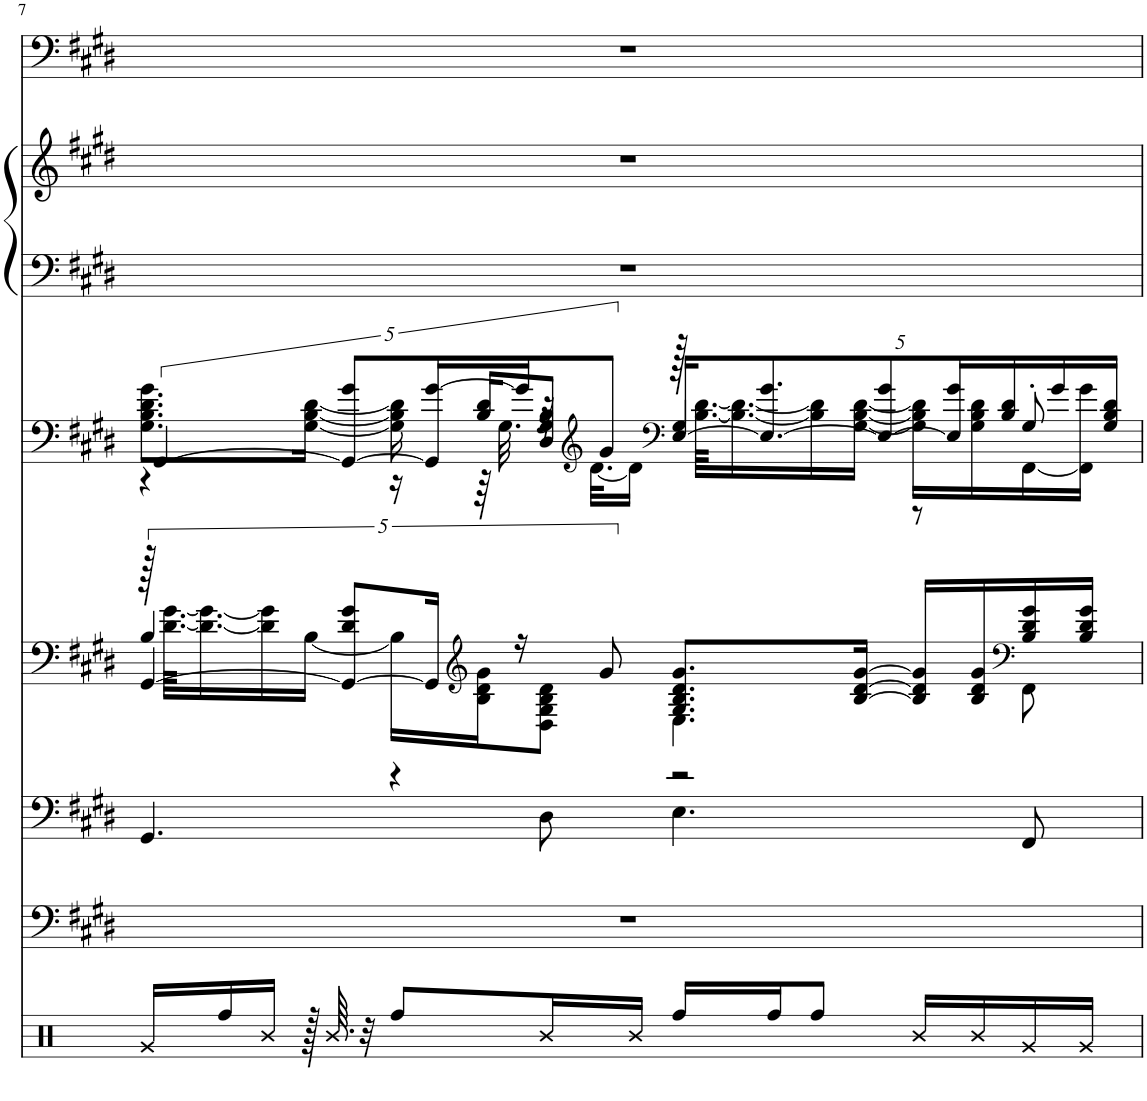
**kern	**kern	**kern	**kern	**kern	**kern	**kern	**kern
*part7	*part6	*part5	*part4	*part3	*part2	*part2	*part1
*staff8	*staff7	*staff6	*staff5	*staff4	*staff3	*staff2	*staff1
*I"Percussion	*I"E.Grand	*I"Nylon Gtr.	*I"Steel Gtr.	*I"Steel Gtr.	*I"Bright Piano	*	*I"Synth Bass 2
*	*	*	*	*	*I'Pno	*	*
!!LO:PB:g=z
*clefX	*clefF4	*clefF4	*clefG2	*clefF4	*clefF4	*clefG2	*clefF4
*k[]	*k[f#c#g#d#]	*k[f#c#g#d#]	*k[f#c#g#d#]	*k[f#c#g#d#]	*k[f#c#g#d#]	*k[f#c#g#d#]	*k[f#c#g#d#]
*M4/4	*M4/4	*M4/4	*M4/4	*M4/4	*M4/4	*M4/4	*M4/4
=7	=7	=7	=7	=7	=7	=7	=7
*	*	*	*^	*^	*	*	*
*	*	*	*	*^	*	*^	*	*	*
16Rg/LL	1r	4.GG#/	[5GG#/	128r	4B/	[5GG#/	8.G#\ 8.B\ 8.d#\ 8.g#\L	4r	1r	1r	1r
.	.	.	.	[64.d#\ [64.g#\KKLL	.	.	.	.	.	.	.
.	.	.	.	16.d#\_ 16.g#\_	.	.	.	.	.	.	.
16Rff/	.	.	.	.	.	.	.	.	.	.	.
16R/JJ	.	.	.	16d#\] 16g#\]	.	.	.	.	.	.	.
128r	.	.	.	[16B\JJ	.	.	[16G#\ [16B\ [16d#\Jk	.	.	.	.
64.R/	.	.	.	.	.	.	.	.	.	.	.
.	.	.	10GG#/_ 10d#/ 10g#/L	.	.	10GG#/_ 10g#/L	.	.	.	.	.
32r	.	.	.	.	.	.	.	.	.	.	.
8Rff/L	.	.	.	16B\LL]	4r	.	16G#\] 16B\] 16d#\]	16r	.	.	.
.	.	.	20GG#/Jk]	.	.	20GG#/] [20g#/L	.	.	.	.	.
*	*	*	*clefG2	*	*	*	*	*	*	*	*
.	.	.	.	16B\ 16d#\ 16g#\J	.	.	64r	16B/ 16d#/KL	.	.	.
.	.	.	.	.	.	.	32.G#\	.	.	.	.
.	.	.	20r	.	.	20g#/J]	.	.	.	.	.
16R/L	.	8D#\	.	8D#\ 8G#\ 8B\ 8d#\J	.	.	64r	8D#/ 8G#/ 8B/J	.	.	.
*	*	*	*	*	*	*clefG2	*	*	*	*	*
.	.	.	.	.	.	.	[32.d#\KLL	.	.	.	.
.	.	.	10g#/	.	.	10g#/J	.	.	.	.	.
16R/JJ	.	.	.	.	.	.	16d#\JJ]	.	.	.	.
*	*	*	*	*	*	*clefF4	*	*	*	*	*
*	*	*	*	*	*	*Xbrackettup	*	*	*	*	*
16Rff/LL	.	4.E\	8.G#/ 8.B/ 8.d#/ 8.g#/L	4.E\	2r	[20E/KL	128r	4G#/	.	.	.
.	.	.	.	.	.	.	[64.B\ [64.d#\KKLL	.	.	.	.
.	.	.	.	.	.	.	16.B\_ 16.d#\_	.	.	.	.
.	.	.	.	.	.	10.E/_ 10.g#/	.	.	.	.	.
16Rff/J	.	.	.	.	.	.	.	.	.	.	.
8Rff/J	.	.	.	.	.	.	16B\] 16d#\]	.	.	.	.
.	.	.	[16B/ [16d#/ [16g#/Jk	.	.	.	[16G#\ [16B\ [16d#\JJ	.	.	.	.
.	.	.	.	.	.	10E/_ 10g#/	.	.	.	.	.
16R/LL	.	.	16B/] 16d#/] 16g#/]LL	.	.	.	16G#\] 16B\] 16d#\]LL	8r	.	.	.
.	.	.	.	.	.	20E/] 20g#/L	.	.	.	.	.
16R/	.	.	16B/ 16d#/ 16g#/	.	.	.	16G#\ 16B\ 16d#\	.	.	.	.
.	.	.	.	.	.	20B/ 20d#/	.	.	.	.	.
*	*	*	*clefF4	*	*	*	*	*	*	*	*
16Rg/	.	8FF#/	16B/ 16d#/ 16g#/	8FF#\	.	.	[16FF#\	8G#'/	.	.	.
.	.	.	.	.	.	20g#/	.	.	.	.	.
16Rg/JJ	.	.	16B/ 16d#/ 16g#/JJ	.	.	.	16FF#\] 16g#\JJ	.	.	.	.
.	.	.	.	.	.	20G#/ 20B/ 20d#/JJ	.	.	.	.	.
*	*	*	*v	*v	*v	*	*	*	*	*	*
*	*	*	*	*v	*v	*v	*	*	*
=	=	=	=	=	=	=	=
*-	*-	*-	*-	*-	*-	*-	*-
